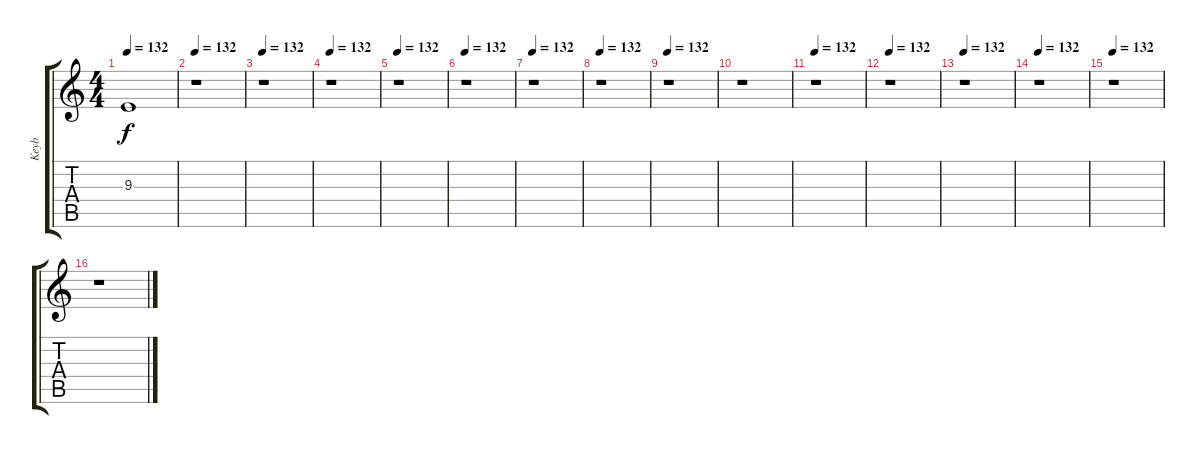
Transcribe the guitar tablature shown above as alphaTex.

\track ("Keyb" "Keyb") {instrument synthstrings2}
\staff {score tabs}
\tuning (E4 B3 G3 D3 A2 E2) {hide}
\ts (4 4)
\tempo 132
\clef g2
\ks c
9.3.1{dy f} |
\tempo 132
r.1 |
\tempo 132
r.1 |
\tempo 132
r.1 |
\tempo 132
r.1 |
\tempo 132
r.1 |
\tempo 132
r.1 |
\tempo 132
r.1 |
\tempo 132
r.1 |
r.1 |
\tempo 132
r.1 |
\tempo 132
r.1 |
\tempo 132
r.1 |
\tempo 132
r.1 |
\tempo 132
r.1 |
r.1
